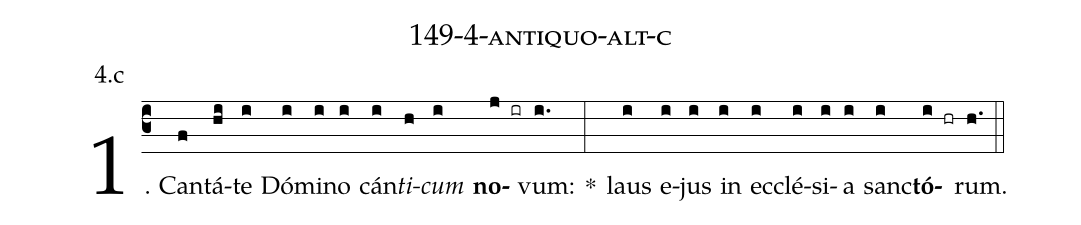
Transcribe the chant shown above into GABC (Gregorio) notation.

name: 149-4-antiquo-alt-c;
annotation: 4.c;
%%
(c3)1. Can(f)tá(hi)te(i) Dó(i)mi(i)no(i) cán(i)<i>ti</i>(h)<i>cum</i>(i) <b>no</b>(j ir)vum:(i.) *(:) laus(i) e(i)jus(i) in(i) ec(i)clé(i)si(i)a(i) sanc(i)<b>tó</b>(i hr)rum.(h.) (::)
